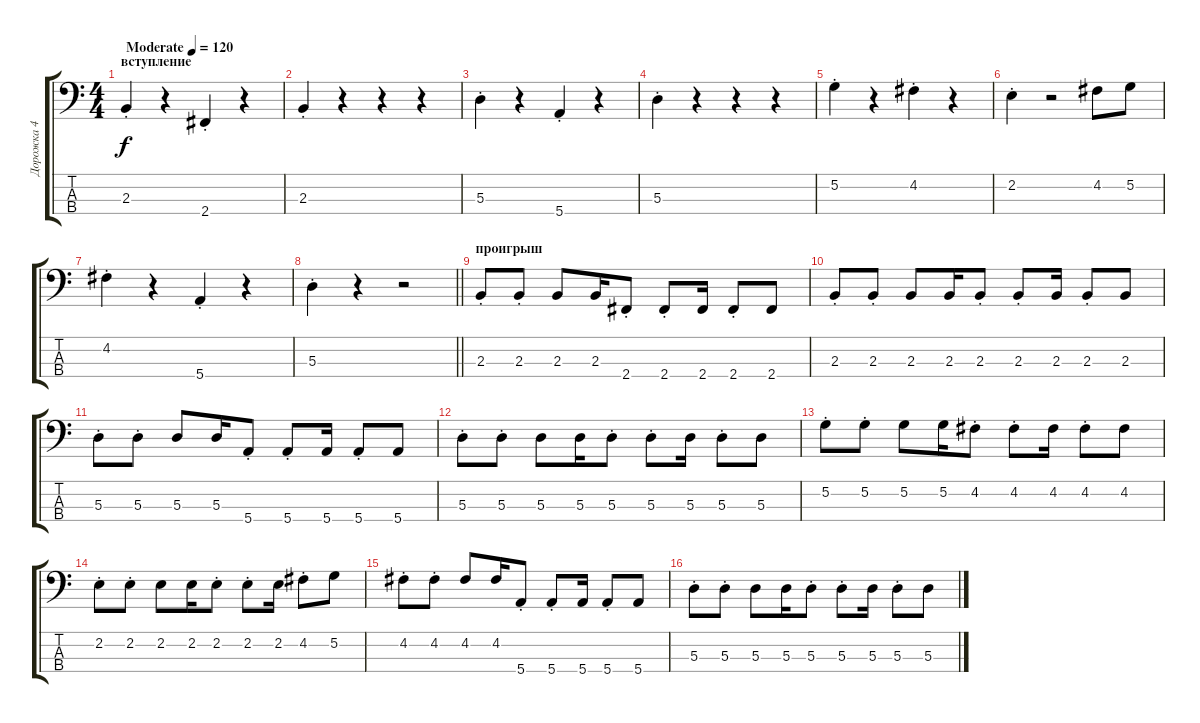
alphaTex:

\track ("Дорожка 4" "Дорожка 4") {instrument electricbassfinger}
\staff {score tabs}
\tuning (G2 D2 A1 E1) {hide}
\ts (4 4)
\section ("" "вступление")
\tempo (120 "Moderate")
\clef f4
\ks c
2.3{st}.4{dy f instrument electricbassfinger} r.4 2.4{st}.4 r.4 |
2.3{st}.4 r.4 r.4 r.4 |
5.3{st}.4 r.4 5.4{st}.4 r.4 |
5.3{st}.4 r.4 r.4 r.4 |
5.2{st}.4 r.4 4.2{st}.4 r.4 |
2.2{st}.4 r.2 4.2.8 5.2.8 |
4.2{st}.4 r.4 5.4{st}.4 r.4 |
\barLineRight lightlight
5.3{st}.4 r.4 r.2 |
\section ("" "проигрыш")
2.3{st}.8 2.3{st}.8 2.3.8 2.3.16 2.4{st}.8 2.4{st}.8 2.4.16 2.4{st}.8 2.4.8 |
2.3{st}.8 2.3{st}.8 2.3.8 2.3.16 2.3{st}.8 2.3{st}.8 2.3.16 2.3{st}.8 2.3.8 |
5.3{st}.8 5.3{st}.8 5.3.8 5.3.16 5.4{st}.8 5.4{st}.8 5.4.16 5.4{st}.8 5.4.8 |
5.3{st}.8 5.3{st}.8 5.3.8 5.3.16 5.3{st}.8 5.3{st}.8 5.3.16 5.3{st}.8 5.3.8 |
5.2{st}.8 5.2{st}.8 5.2.8 5.2.16 4.2{st}.8 4.2{st}.8 4.2.16 4.2{st}.8 4.2.8 |
2.2{st}.8 2.2{st}.8 2.2.8 2.2.16 2.2{st}.8 2.2{st}.8 2.2.16 4.2{st}.8 5.2.8 |
4.2{st}.8 4.2{st}.8 4.2.8 4.2.16 5.4{st}.8 5.4{st}.8 5.4.16 5.4{st}.8 5.4.8 |
5.3{st}.8 5.3{st}.8 5.3.8 5.3.16 5.3{st}.8 5.3{st}.8 5.3.16 5.3{st}.8 5.3.8
